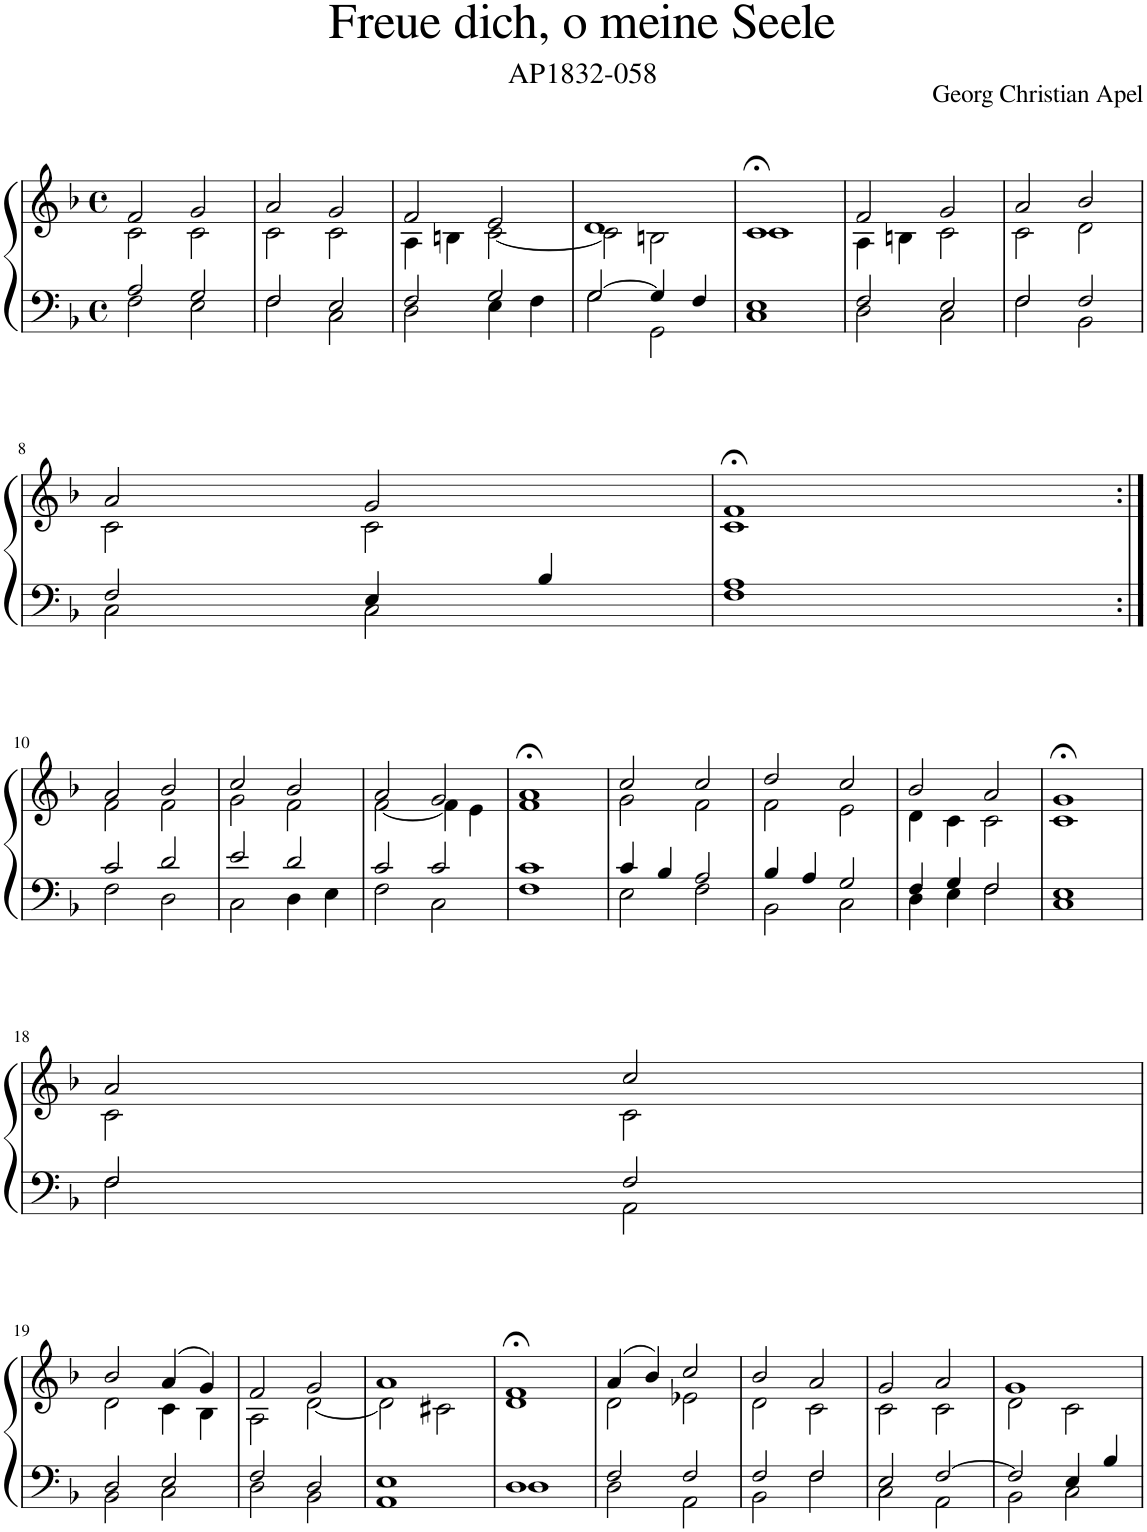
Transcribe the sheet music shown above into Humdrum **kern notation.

**kern	**kern
*part1	*part1
*staff2	*staff1
*I"Piano	*
*I'Pno.	*
*clefF4	*clefG2
*k[b-]	*k[b-]
*M4/4	*M4/4
*met(c)	*met(c)
=1	=1
*^	*^
2A/	2F\	2f/	2c\
2G/	2E\	2g/	2c\
=2	=2	=2	=2
2F/	2F\	2a/	2c\
2E/	2C\	2g/	2c\
=3	=3	=3	=3
2F/	2D\	2f/	4A\
.	.	.	4Bn\
2G/	4E\	2e/	[2c\
.	4F\	.	.
=4	=4	=4	=4
[2G/	2G\	1d	2c\]
4G/]	2GG\	.	2Bn\
4F/	.	.	.
=5	=5	=5	=5
1E	1C	1c;<	1c
=6	=6	=6	=6
2F/	2D\	2f/	4A\
.	.	.	4Bn\
2E/	2C\	2g/	2c\
=7	=7	=7	=7
2F/	2F\	2a/	2c\
2F/	2BB-\	2b-/	2d\
!!LO:LB:g=z	!!
=8	=8	=8	=8
2F/	2C\	2a/	2c\
4E/	2C\	2g/	2c\
4B-/	.	.	.
=9	=9	=9	=9
1A	1F	1f;<	1c
!!LO:LB:g=z	!!
=10:|!	=10:|!	=10:|!	=10:|!
2c/	2F\	2a/	2f\
2d/	2D\	2b-/	2f\
=11	=11	=11	=11
2e/	2C\	2cc/	2g\
2d/	4D\	2b-/	2f\
.	4E\	.	.
=12	=12	=12	=12
2c/	2F\	2a/	[2f\
2c/	2C\	2g/	4f\]
.	.	.	4e\
=13	=13	=13	=13
1c	1F	1a;<	1f
=14	=14	=14	=14
4c/	2E\	2cc/	2g\
4B-/	.	.	.
2A/	2F\	2cc/	2f\
=15	=15	=15	=15
4B-/	2BB-\	2dd/	2f\
4A/	.	.	.
2G/	2C\	2cc/	2e\
=16	=16	=16	=16
4F/	4D\	2b-/	4d\
4G/	4E\	.	4c\
2F/	2F\	2a/	2c\
=17	=17	=17	=17
1E	1C	1g;<	1c
!!LO:LB:g=z	!!
=18	=18	=18	=18
2F/	2F\	2a/	2c\
2F/	2AA\	2cc/	2c\
!!LO:LB:g=z	!!
=19	=19	=19	=19
2D/	2BB-\	2b-/	2d\
2E/	2C\	(4a/	4c\
.	.	4g/)	4B-\
=20	=20	=20	=20
2F/	2D\	2f/	2A\
2D/	2BB-\	2g/	[2d\
=21	=21	=21	=21
1E	1AA	1a	2d\]
.	.	.	2c#X\
=22	=22	=22	=22
1D	1D	1f;<	1d
=23	=23	=23	=23
2F/	2D\	(4a/	2d\
.	.	4b-/)	.
2F/	2AA\	2cc/	2e-X\
=24	=24	=24	=24
2F/	2BB-\	2b-/	2d\
2F/	2F\	2a/	2c\
=25	=25	=25	=25
2E/	2C\	2g/	2c\
[2F/	2AA\	2a/	2c\
=26	=26	=26	=26
2F/]	2BB-\	1g	2d\
4E/	2C\	.	2c\
4B-/	.	.	.
*v	*v	*	*
*	*v	*v
=	=
*-	*-
